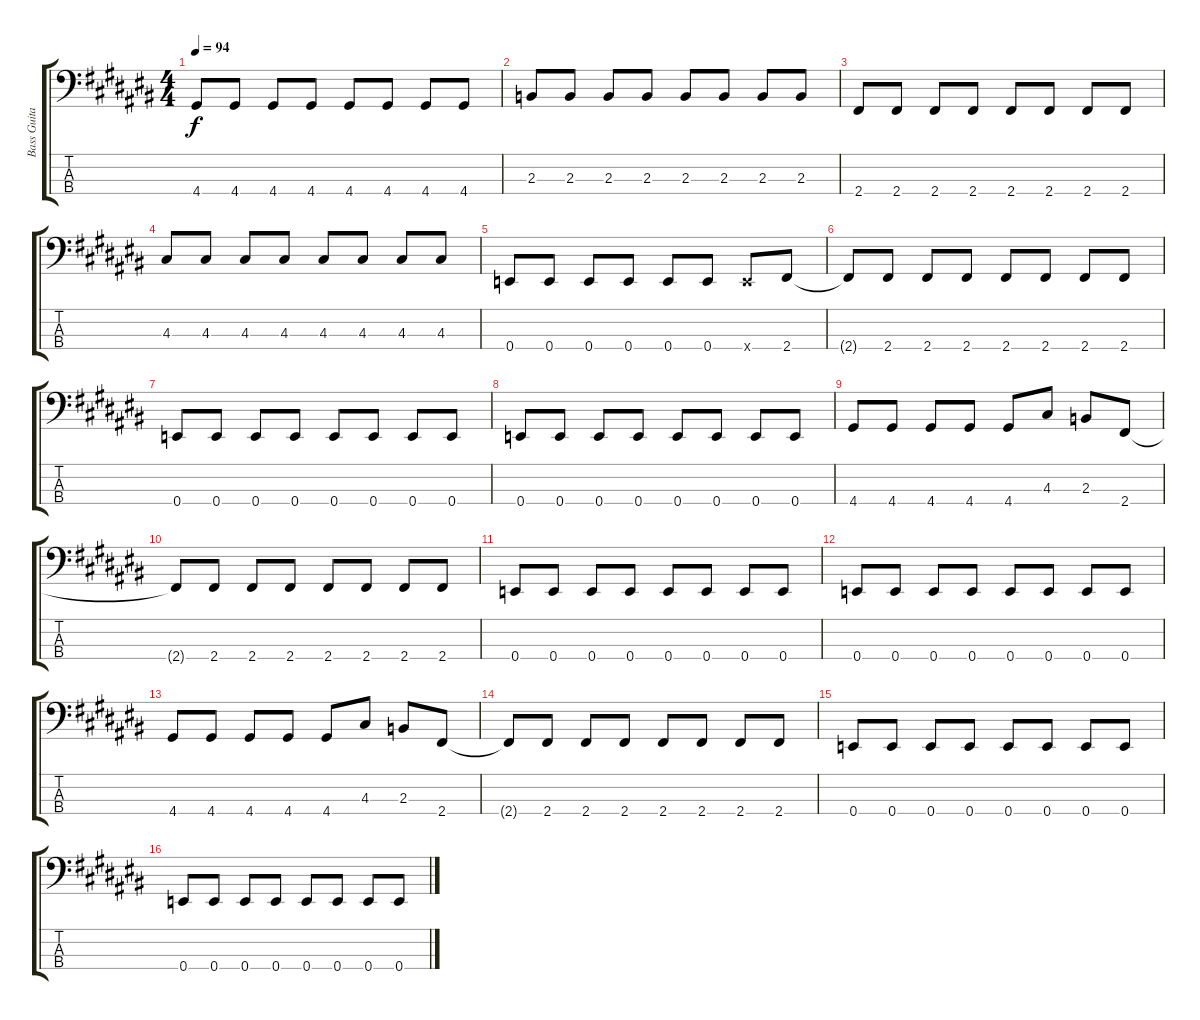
\track ("Bass Guitar" "Bass Guita") {instrument electricbasspick}
\staff {score tabs}
\tuning (G2 D2 A1 E1) {hide}
\ts (4 4)
\tempo 94
\clef f4
\ks c#
4.4.8{dy f} 4.4.8 4.4.8 4.4.8 4.4.8 4.4.8 4.4.8 4.4.8 |
2.3.8 2.3.8 2.3.8 2.3.8 2.3.8 2.3.8 2.3.8 2.3.8 |
2.4.8 2.4.8 2.4.8 2.4.8 2.4.8 2.4.8 2.4.8 2.4.8 |
4.3.8 4.3.8 4.3.8 4.3.8 4.3.8 4.3.8 4.3.8 4.3.8 |
0.4.8 0.4.8 0.4.8 0.4.8 0.4.8 0.4.8 0.4{x}.8 2.4.8 |
2.4{t}.8 2.4.8 2.4.8 2.4.8 2.4.8 2.4.8 2.4.8 2.4.8 |
0.4.8 0.4.8 0.4.8 0.4.8 0.4.8 0.4.8 0.4.8 0.4.8 |
0.4.8 0.4.8 0.4.8 0.4.8 0.4.8 0.4.8 0.4.8 0.4.8 |
4.4.8 4.4.8 4.4.8 4.4.8 4.4.8 4.3.8 2.3.8 2.4.8 |
2.4{t}.8 2.4.8 2.4.8 2.4.8 2.4.8 2.4.8 2.4.8 2.4.8 |
0.4.8 0.4.8 0.4.8 0.4.8 0.4.8 0.4.8 0.4.8 0.4.8 |
0.4.8 0.4.8 0.4.8 0.4.8 0.4.8 0.4.8 0.4.8 0.4.8 |
4.4.8 4.4.8 4.4.8 4.4.8 4.4.8 4.3.8 2.3.8 2.4.8 |
2.4{t}.8 2.4.8 2.4.8 2.4.8 2.4.8 2.4.8 2.4.8 2.4.8 |
0.4.8 0.4.8 0.4.8 0.4.8 0.4.8 0.4.8 0.4.8 0.4.8 |
0.4.8 0.4.8 0.4.8 0.4.8 0.4.8 0.4.8 0.4.8 0.4.8
